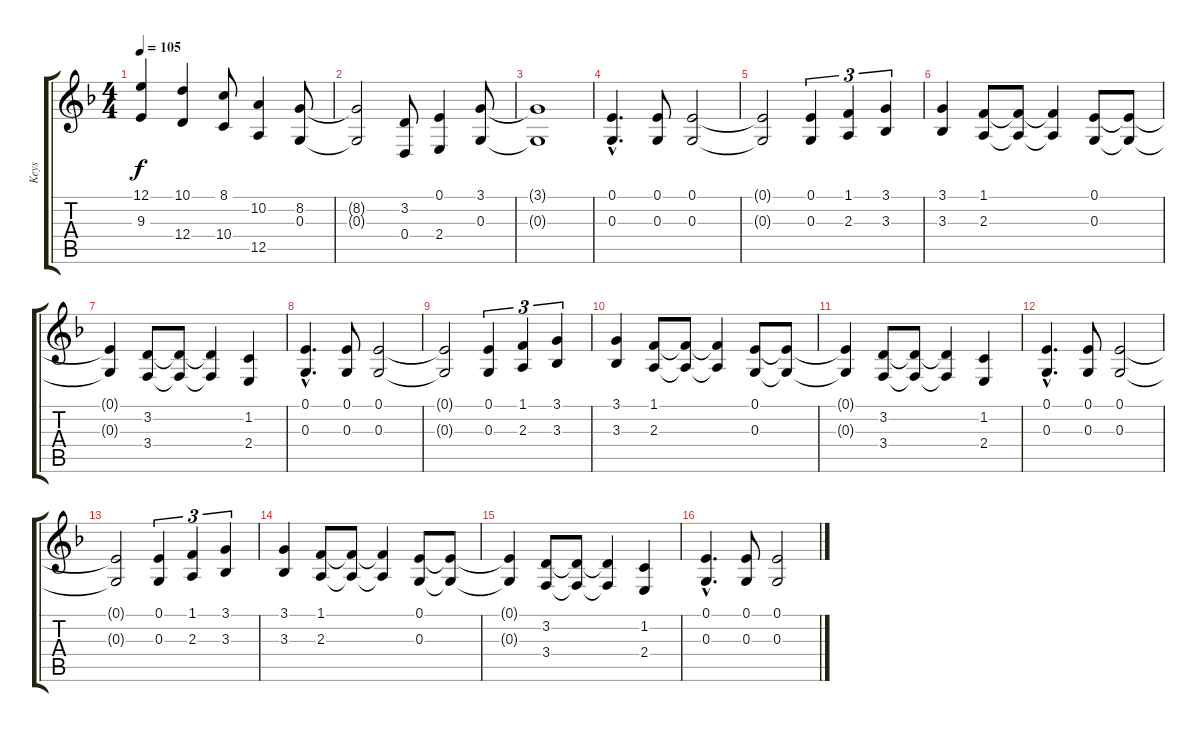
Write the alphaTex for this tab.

\track ("Keys" "Keys") {instrument brightacousticpiano}
\staff {score tabs}
\tuning (E4 B3 G3 D3 A2 E2) {hide}
\ts (4 4)
\tempo 105
\clef g2
\ks f
(12.1 9.3).4{dy f} (10.1 12.4).4 (8.1 10.4).8 (10.2 12.5).4 (8.2 0.3).8 |
(8.2{t} 0.3{t}).2 (3.2 0.4).8 (0.1 2.4).4 (3.1 0.3).8 |
(3.1{t} 0.3{t}).1 |
(0.1{hac} 0.3{hac}).4{d} (0.1 0.3).8 (0.1 0.3).2 |
(0.1{t} 0.3{t}).2 (0.1 0.3).4{tu (3 2)} (1.1 2.3).4{tu (3 2)} (3.1 3.3).4{tu (3 2)} |
(3.1 3.3).4 (1.1 2.3).8 (1.1{t} 2.3{t}).8 (1.1{t} 2.3{t}).4 (0.1 0.3).8 (0.1{t} 0.3{t}).8 |
(0.1{t} 0.3{t}).4 (3.2 3.4).8 (3.2{t} 3.4{t}).8 (3.2{t} 3.4{t}).4 (1.2 2.4).4 |
(0.1{hac} 0.3{hac}).4{d} (0.1 0.3).8 (0.1 0.3).2 |
(0.1{t} 0.3{t}).2 (0.1 0.3).4{tu (3 2)} (1.1 2.3).4{tu (3 2)} (3.1 3.3).4{tu (3 2)} |
(3.1 3.3).4 (1.1 2.3).8 (1.1{t} 2.3{t}).8 (1.1{t} 2.3{t}).4 (0.1 0.3).8 (0.1{t} 0.3{t}).8 |
(0.1{t} 0.3{t}).4 (3.2 3.4).8 (3.2{t} 3.4{t}).8 (3.2{t} 3.4{t}).4 (1.2 2.4).4 |
(0.1{hac} 0.3{hac}).4{d} (0.1 0.3).8 (0.1 0.3).2 |
(0.1{t} 0.3{t}).2 (0.1 0.3).4{tu (3 2)} (1.1 2.3).4{tu (3 2)} (3.1 3.3).4{tu (3 2)} |
(3.1 3.3).4 (1.1 2.3).8 (1.1{t} 2.3{t}).8 (1.1{t} 2.3{t}).4 (0.1 0.3).8 (0.1{t} 0.3{t}).8 |
(0.1{t} 0.3{t}).4 (3.2 3.4).8 (3.2{t} 3.4{t}).8 (3.2{t} 3.4{t}).4 (1.2 2.4).4 |
(0.1{hac} 0.3{hac}).4{d} (0.1 0.3).8 (0.1 0.3).2
